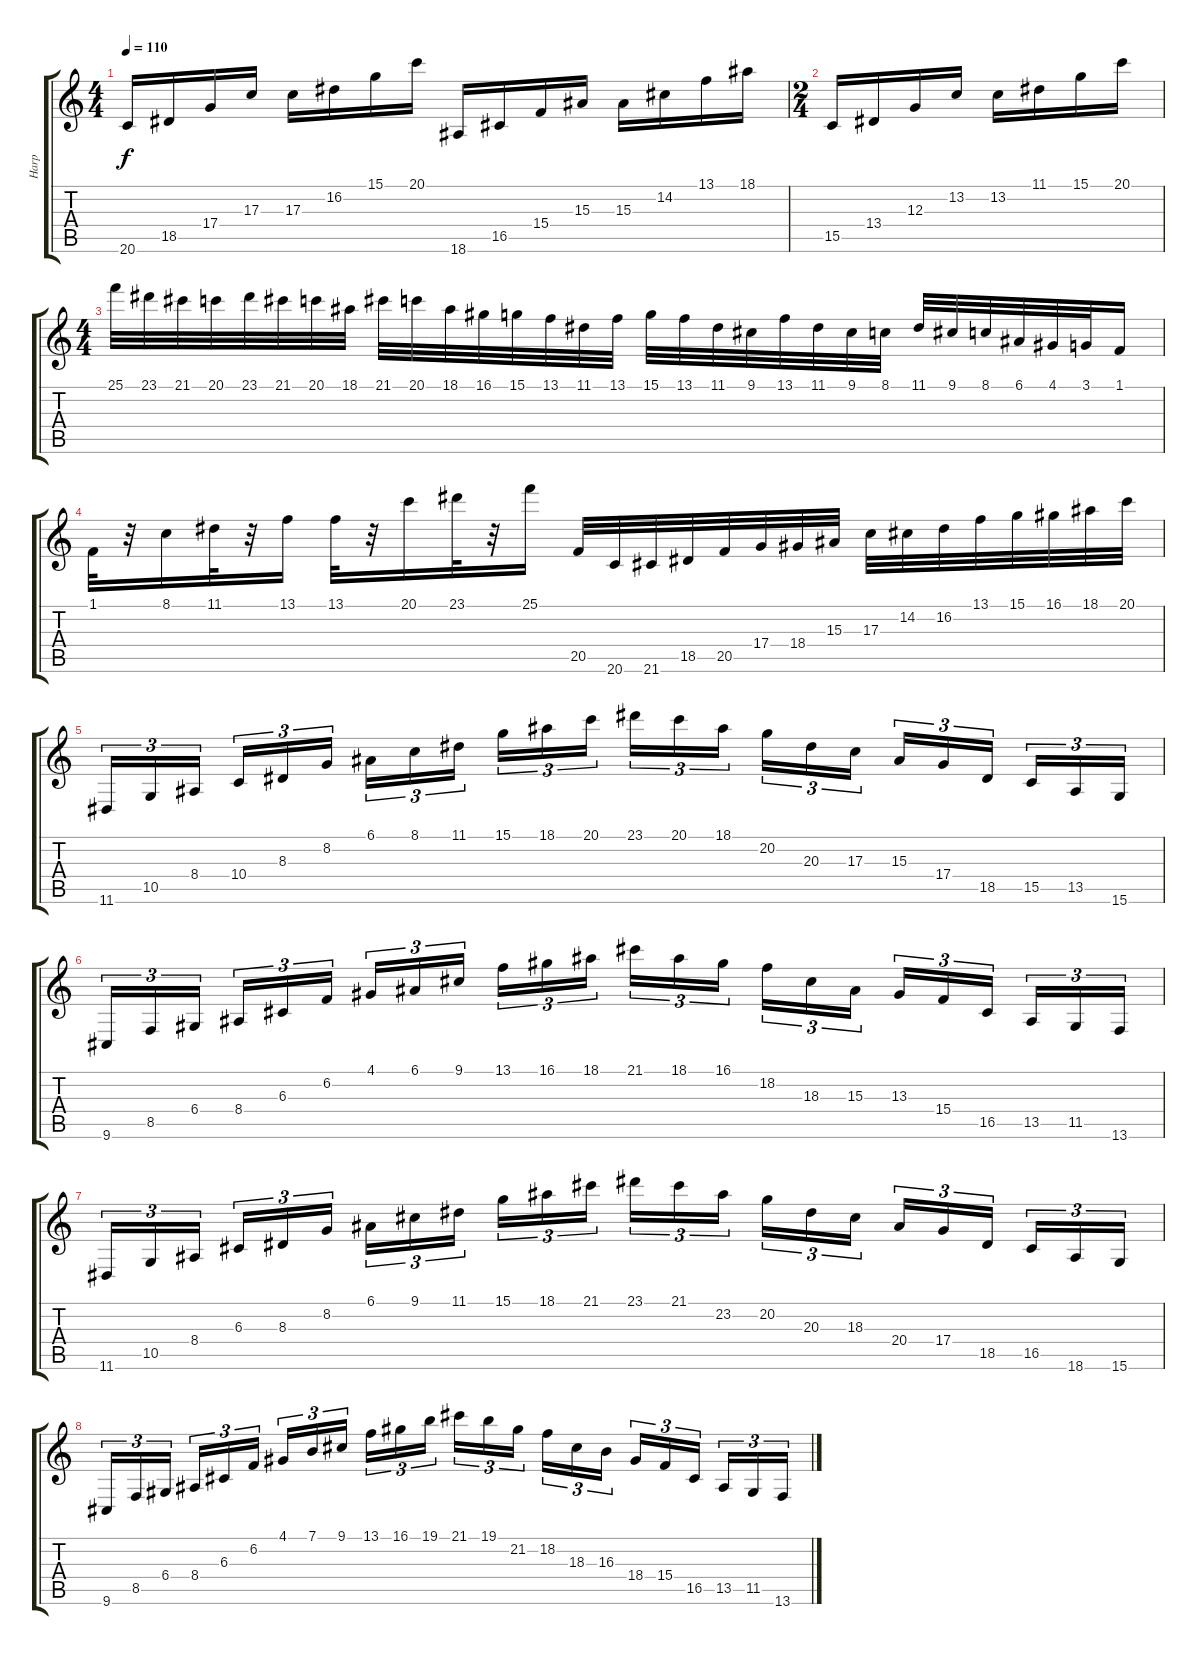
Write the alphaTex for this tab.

\track ("Harp                " "Harp      ") {instrument orchestralharp}
\staff {score tabs}
\tuning (E4 B3 G3 D3 A2 E2) {hide}
\ts (4 4)
\tempo 110
\clef g2
\ks c
20.6.16{dy f} 18.5.16 17.4.16 17.3.16 17.3.16 16.2.16 15.1.16 20.1.16 18.6.16 16.5.16 15.4.16 15.3.16 15.3.16 14.2.16 13.1.16 18.1.16 |
\ts (2 4)
15.5.16 13.4.16 12.3.16 13.2.16 13.2.16 11.1.16 15.1.16 20.1.16 |
\ts (4 4)
25.1.32 23.1.32 21.1.32 20.1.32 23.1.32 21.1.32 20.1.32 18.1.32 21.1.32 20.1.32 18.1.32 16.1.32 15.1.32 13.1.32 11.1.32 13.1.32 15.1.32 13.1.32 11.1.32 9.1.32 13.1.32 11.1.32 9.1.32 8.1.32 11.1.32 9.1.32 8.1.32 6.1.32 4.1.32 3.1.32 1.1.16 |
1.1.32 r.32 8.1.16 11.1.32 r.32 13.1.16 13.1.32 r.32 20.1.16 23.1.32 r.32 25.1.16 20.5.32 20.6.32 21.6.32 18.5.32 20.5.32 17.4.32 18.4.32 15.3.32 17.3.32 14.2.32 16.2.32 13.1.32 15.1.32 16.1.32 18.1.32 20.1.32 |
11.6.16{tu (3 2)} 10.5.16{tu (3 2)} 8.4.16{tu (3 2) beam splitsecondary} 10.4.16{tu (3 2)} 8.3.16{tu (3 2)} 8.2.16{tu (3 2)} 6.1.16{tu (3 2)} 8.1.16{tu (3 2)} 11.1.16{tu (3 2) beam splitsecondary} 15.1.16{tu (3 2)} 18.1.16{tu (3 2)} 20.1.16{tu (3 2)} 23.1.16{tu (3 2)} 20.1.16{tu (3 2)} 18.1.16{tu (3 2) beam splitsecondary} 20.2.16{tu (3 2)} 20.3.16{tu (3 2)} 17.3.16{tu (3 2)} 15.3.16{tu (3 2)} 17.4.16{tu (3 2)} 18.5.16{tu (3 2) beam splitsecondary} 15.5.16{tu (3 2)} 13.5.16{tu (3 2)} 15.6.16{tu (3 2)} |
9.6.16{tu (3 2)} 8.5.16{tu (3 2)} 6.4.16{tu (3 2) beam splitsecondary} 8.4.16{tu (3 2)} 6.3.16{tu (3 2)} 6.2.16{tu (3 2)} 4.1.16{tu (3 2)} 6.1.16{tu (3 2)} 9.1.16{tu (3 2) beam splitsecondary} 13.1.16{tu (3 2)} 16.1.16{tu (3 2)} 18.1.16{tu (3 2)} 21.1.16{tu (3 2)} 18.1.16{tu (3 2)} 16.1.16{tu (3 2) beam splitsecondary} 18.2.16{tu (3 2)} 18.3.16{tu (3 2)} 15.3.16{tu (3 2)} 13.3.16{tu (3 2)} 15.4.16{tu (3 2)} 16.5.16{tu (3 2) beam splitsecondary} 13.5.16{tu (3 2)} 11.5.16{tu (3 2)} 13.6.16{tu (3 2)} |
11.6.16{tu (3 2)} 10.5.16{tu (3 2)} 8.4.16{tu (3 2) beam splitsecondary} 6.3.16{tu (3 2)} 8.3.16{tu (3 2)} 8.2.16{tu (3 2)} 6.1.16{tu (3 2)} 9.1.16{tu (3 2)} 11.1.16{tu (3 2) beam splitsecondary} 15.1.16{tu (3 2)} 18.1.16{tu (3 2)} 21.1.16{tu (3 2)} 23.1.16{tu (3 2)} 21.1.16{tu (3 2)} 23.2.16{tu (3 2) beam splitsecondary} 20.2.16{tu (3 2)} 20.3.16{tu (3 2)} 18.3.16{tu (3 2)} 20.4.16{tu (3 2)} 17.4.16{tu (3 2)} 18.5.16{tu (3 2) beam splitsecondary} 16.5.16{tu (3 2)} 18.6.16{tu (3 2)} 15.6.16{tu (3 2)} |
9.6.16{tu (3 2)} 8.5.16{tu (3 2)} 6.4.16{tu (3 2) beam splitsecondary} 8.4.16{tu (3 2)} 6.3.16{tu (3 2)} 6.2.16{tu (3 2)} 4.1.16{tu (3 2)} 7.1.16{tu (3 2)} 9.1.16{tu (3 2) beam splitsecondary} 13.1.16{tu (3 2)} 16.1.16{tu (3 2)} 19.1.16{tu (3 2)} 21.1.16{tu (3 2)} 19.1.16{tu (3 2)} 21.2.16{tu (3 2) beam splitsecondary} 18.2.16{tu (3 2)} 18.3.16{tu (3 2)} 16.3.16{tu (3 2)} 18.4.16{tu (3 2)} 15.4.16{tu (3 2)} 16.5.16{tu (3 2) beam splitsecondary} 13.5.16{tu (3 2)} 11.5.16{tu (3 2)} 13.6.16{tu (3 2)}
